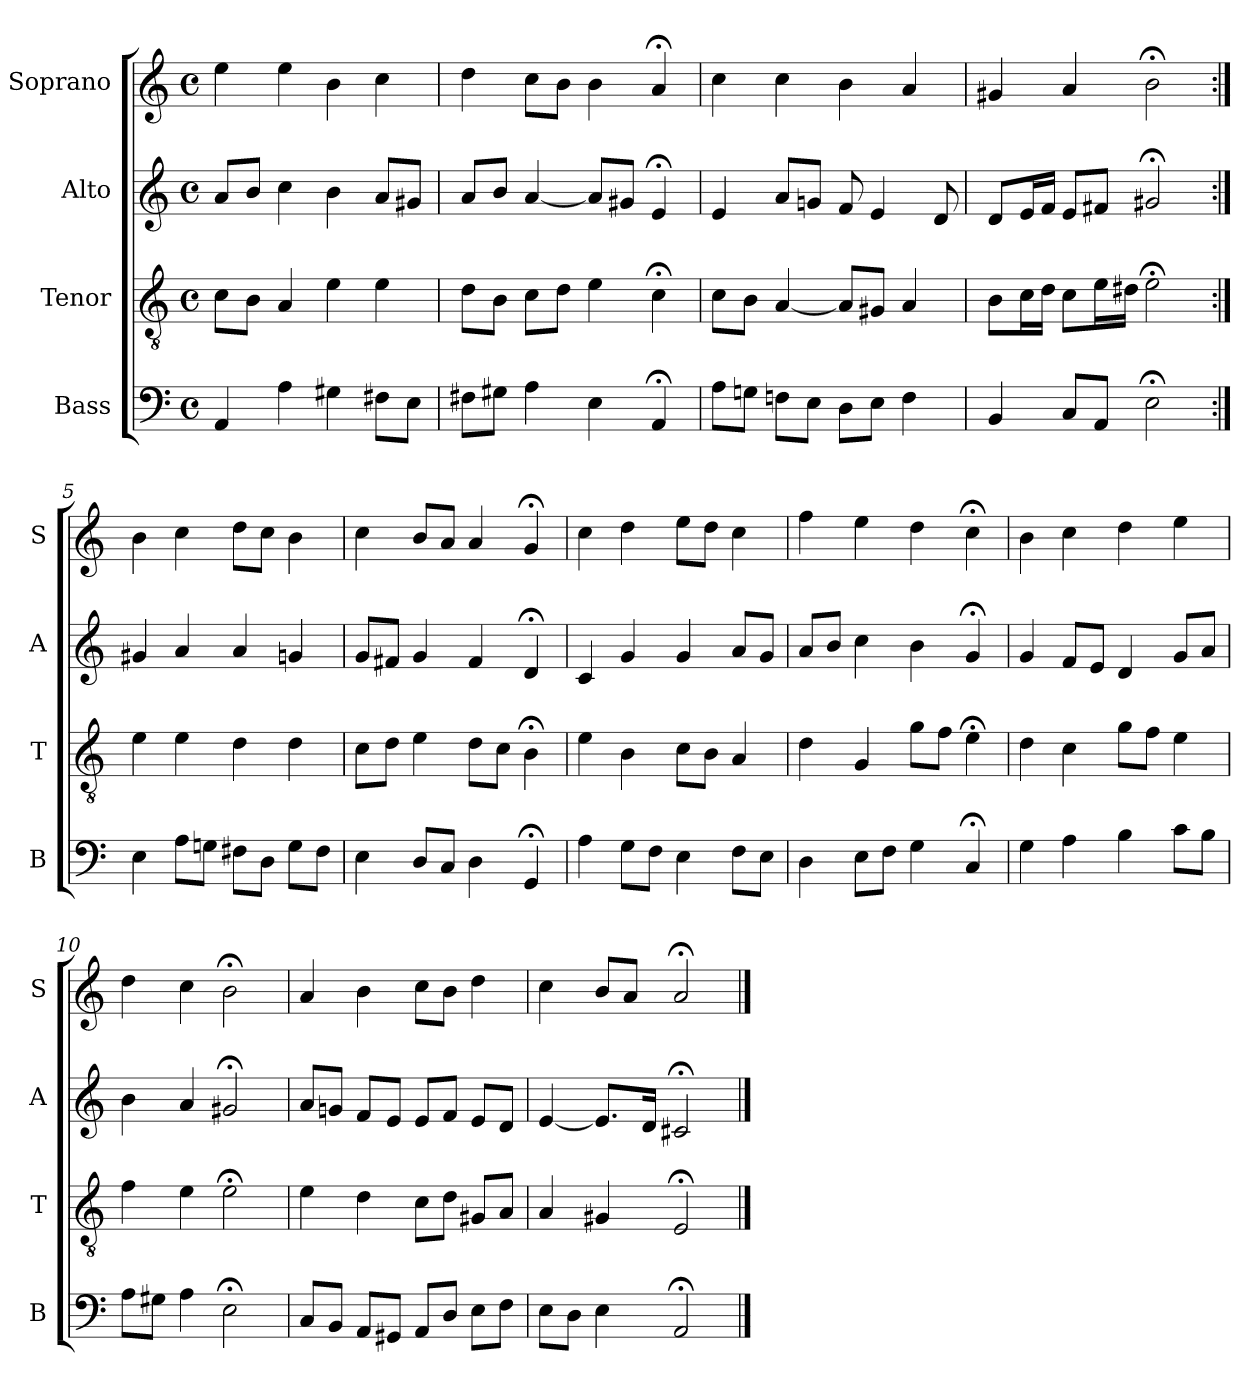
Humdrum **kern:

**kern	**kern	**kern	**kern
*part4	*part3	*part2	*part1
*staff4	*staff3	*staff2	*staff1
*I"Bass	*I"Tenor	*I"Alto	*I"Soprano
*I'B	*I'T	*I'A	*I'S
*clefF4	*clefGv2	*clefG2	*clefG2
*k[]	*k[]	*k[]	*k[]
*a:	*a:	*a:	*a:
*M4/4	*M4/4	*M4/4	*M4/4
*met(c)	*met(c)	*met(c)	*met(c)
*MM100	*MM100	*MM100	*MM100
=1	=1	=1	=1
4AA	8cL	8aL	4ee
.	8BJ	8bJ	.
4A	4A	4cc	4ee
4G#X	4e	4b	4b
8F#XL	4e	8aL	4cc
8EJ	.	8g#XJ	.
=2	=2	=2	=2
8F#XL	8dL	8aL	4dd
8G#XJ	8BJ	8bJ	.
4A	8cL	[4a	8ccL
.	8dJ	.	8bJ
4E	4e	8aL]	4b
.	.	8g#XJ	.
4AA;<	4c;<	4e;<	4a;<
=3	=3	=3	=3
8AL	8cL	4e	4cc
8GnJ	8BJ	.	.
8FnL	[4A	8aL	4cc
8EJ	.	8gnJ	.
8DL	8AL]	8f	4b
8EJ	8G#XJ	4e	.
4F	4A	.	4a
.	.	8d	.
=4	=4	=4	=4
4BB	8BL	8dL	4g#X
.	16cL	16eL	.
.	16dJJ	16fJJ	.
8CL	8cL	8eL	4a
8AAJ	16eL	8f#XJ	.
.	16d#XJJ	.	.
2E;<	2e;<	2g#X;<	2b;<
=5:|!	=5:|!	=5:|!	=5:|!
4E	4e	4g#X	4b
8AL	4e	4a	4cc
8GnJ	.	.	.
8F#XL	4d	4a	8ddL
8DJ	.	.	8ccJ
8GL	4d	4gn	4b
8F#J	.	.	.
=6	=6	=6	=6
4E	8cL	8gL	4cc
.	8dJ	8f#XJ	.
8DL	4e	4g	8bL
8CJ	.	.	8aJ
4D	8dL	4f#	4a
.	8cJ	.	.
4GG;<	4B;<	4d;<	4g;<
=7	=7	=7	=7
4A	4e	4c	4cc
8GL	4B	4g	4dd
8FJ	.	.	.
4E	8cL	4g	8eeL
.	8BJ	.	8ddJ
8FL	4A	8aL	4cc
8EJ	.	8gJ	.
=8	=8	=8	=8
4D	4d	8aL	4ff
.	.	8bJ	.
8EL	4G	4cc	4ee
8FJ	.	.	.
4G	8gL	4b	4dd
.	8fJ	.	.
4C;<	4e;<	4g;<	4cc;<
=9	=9	=9	=9
4G	4d	4g	4b
4A	4c	8fL	4cc
.	.	8eJ	.
4B	8gL	4d	4dd
.	8fJ	.	.
8cL	4e	8gL	4ee
8BJ	.	8aJ	.
=10	=10	=10	=10
8AL	4f	4b	4dd
8G#XJ	.	.	.
4A	4e	4a	4cc
2E;<	2e;<	2g#X;<	2b;<
=11	=11	=11	=11
8CL	4e	8aL	4a
8BBJ	.	8gnJ	.
8AAL	4d	8fL	4b
8GG#XJ	.	8eJ	.
8AAL	8cL	8eL	8ccL
8DJ	8dJ	8fJ	8bJ
8EL	8G#XL	8eL	4dd
8FJ	8AJ	8dJ	.
=12	=12	=12	=12
8EL	4A	[4e	4cc
8DJ	.	.	.
4E	4G#X	8.eL]	8bL
.	.	.	8aJ
.	.	16dJk	.
2AA;<	2E;<	2c#X;<	2a;<
==	==	==	==
*-	*-	*-	*-
